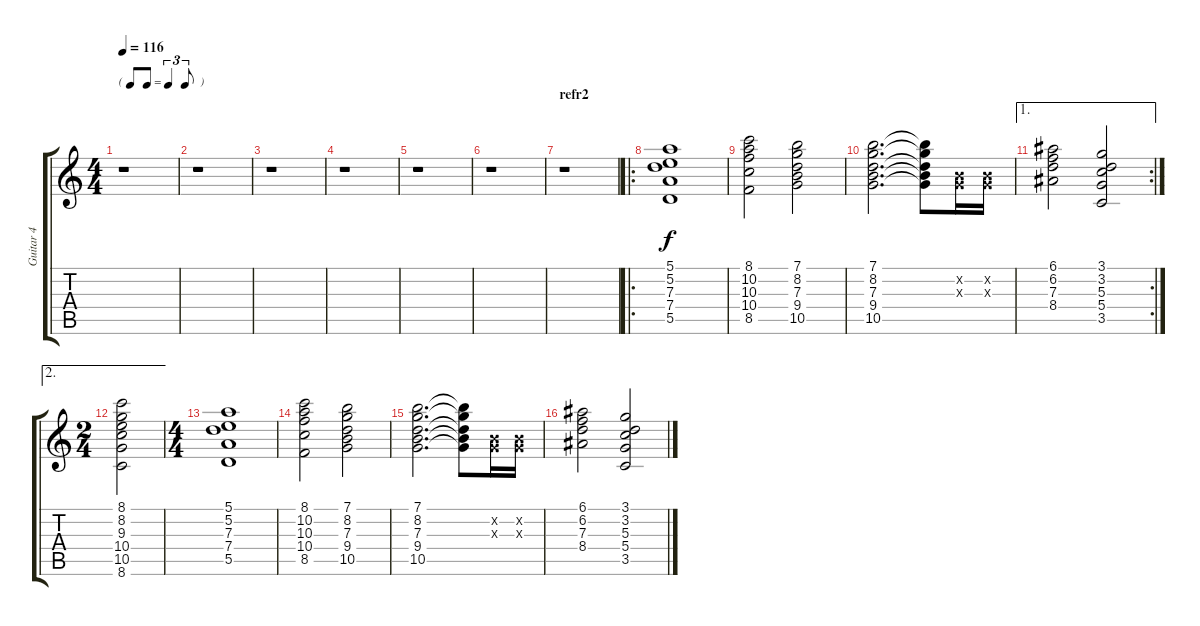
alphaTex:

\track ("Guitar 4" "Guitar 4") {instrument electricguitarclean}
\staff {score tabs}
\tuning (E4 B3 G3 D3 A2 E2) {hide}
\ts (4 4)
\tf triplet8th
\tempo 116
\clef g2
\ks c
r.1{dy f} |
r.1 |
r.1 |
r.1 |
r.1 |
r.1 |
\section ("" "refr2")
r.1 |
\ro
(5.1 5.2 7.3 7.4 5.5).1 |
(8.1 10.2 10.3 10.4 8.5).2 (7.1 8.2 7.3 9.4 10.5).2 |
(7.1 8.2 7.3 9.4 10.5).2{d} (7.1{t} 8.2{t} 7.3{t} 9.4{t} 10.5{t}).8 (0.2{x} 0.3{x}).16 (0.2{x} 0.3{x}).16 |
\ae 1
\rc 2
(6.1 6.2 7.3 8.4).2 (3.1 3.2 5.3 5.4 3.5).2 |
\ae 2
\ts (2 4)
(8.1 8.2 9.3 10.4 10.5 8.6).2 |
\ts (4 4)
(5.1 5.2 7.3 7.4 5.5).1 |
(8.1 10.2 10.3 10.4 8.5).2 (7.1 8.2 7.3 9.4 10.5).2 |
(7.1 8.2 7.3 9.4 10.5).2{d} (7.1{t} 8.2{t} 7.3{t} 9.4{t} 10.5{t}).8 (0.2{x} 0.3{x}).16 (0.2{x} 0.3{x}).16 |
(6.1 6.2 7.3 8.4).2 (3.1 3.2 5.3 5.4 3.5).2
